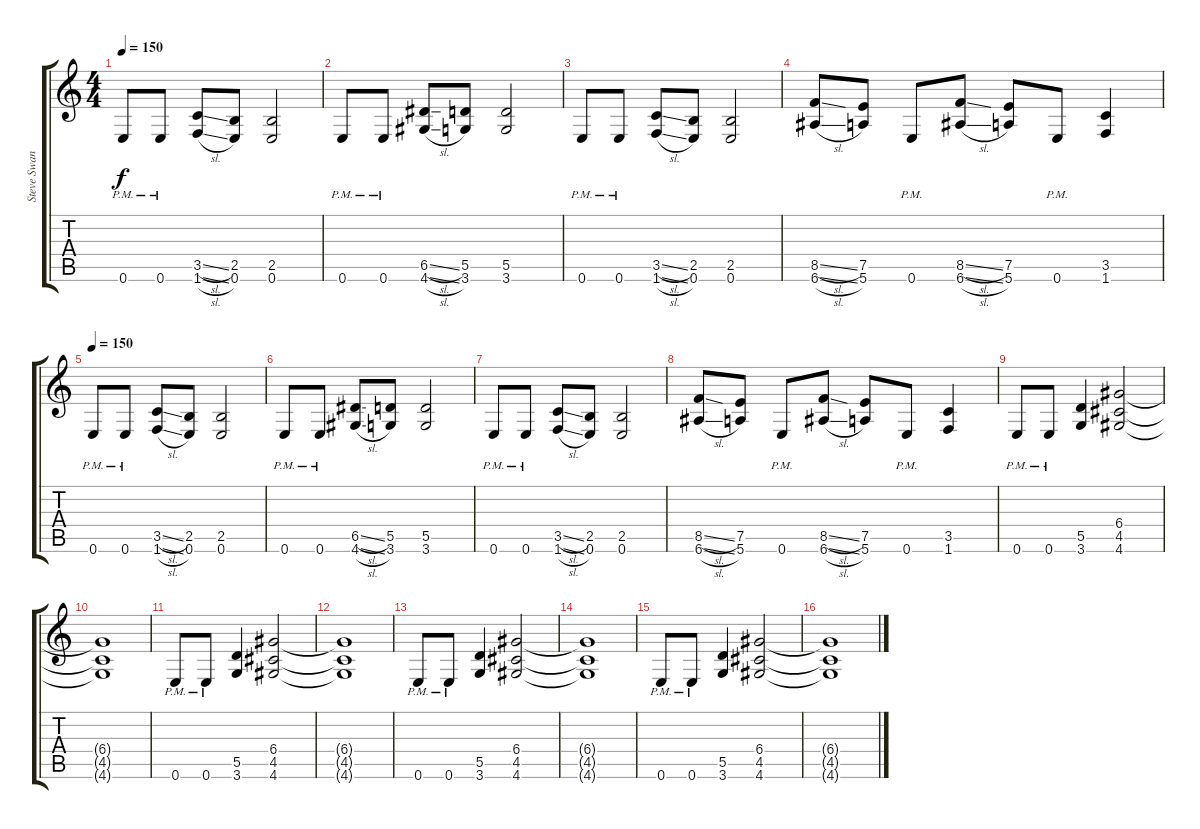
\track ("Steve Swanson" "Steve Swan") {instrument overdrivenguitar}
\staff {score tabs}
\tuning (E4 B3 G3 D3 A2 E2) {hide}
\ts (4 4)
\tempo 150
\clef g2
\ks c
0.6{pm}.8{dy f} 0.6{pm}.8 (3.5{sl} 1.6{sl}).8 (2.5 0.6).8 (2.5 0.6).2 |
0.6{pm}.8 0.6{pm}.8 (6.5{sl} 4.6{sl}).8 (5.5 3.6).8 (5.5 3.6).2 |
0.6{pm}.8 0.6{pm}.8 (3.5{sl} 1.6{sl}).8 (2.5 0.6).8 (2.5 0.6).2 |
(8.5{sl} 6.6{sl}).8 (7.5 5.6).8 0.6{pm}.8 (8.5{sl} 6.6{sl}).8 (7.5 5.6).8 0.6{pm}.8 (3.5 1.6).4 |
\tempo 150
0.6{pm}.8 0.6{pm}.8 (3.5{sl} 1.6{sl}).8 (2.5 0.6).8 (2.5 0.6).2 |
0.6{pm}.8 0.6{pm}.8 (6.5{sl} 4.6{sl}).8 (5.5 3.6).8 (5.5 3.6).2 |
0.6{pm}.8 0.6{pm}.8 (3.5{sl} 1.6{sl}).8 (2.5 0.6).8 (2.5 0.6).2 |
(8.5{sl} 6.6{sl}).8 (7.5 5.6).8 0.6{pm}.8 (8.5{sl} 6.6{sl}).8 (7.5 5.6).8 0.6{pm}.8 (3.5 1.6).4 |
0.6{pm}.8 0.6{pm}.8 (5.5 3.6).4 (6.4 4.5 4.6).2 |
(6.4{t} 4.5{t} 4.6{t}).1 |
0.6{pm}.8 0.6{pm}.8 (5.5 3.6).4 (6.4 4.5 4.6).2 |
(6.4{t} 4.5{t} 4.6{t}).1 |
0.6{pm}.8 0.6{pm}.8 (5.5 3.6).4 (6.4 4.5 4.6).2 |
(6.4{t} 4.5{t} 4.6{t}).1 |
0.6{pm}.8 0.6{pm}.8 (5.5 3.6).4 (6.4 4.5 4.6).2 |
(6.4{t} 4.5{t} 4.6{t}).1
